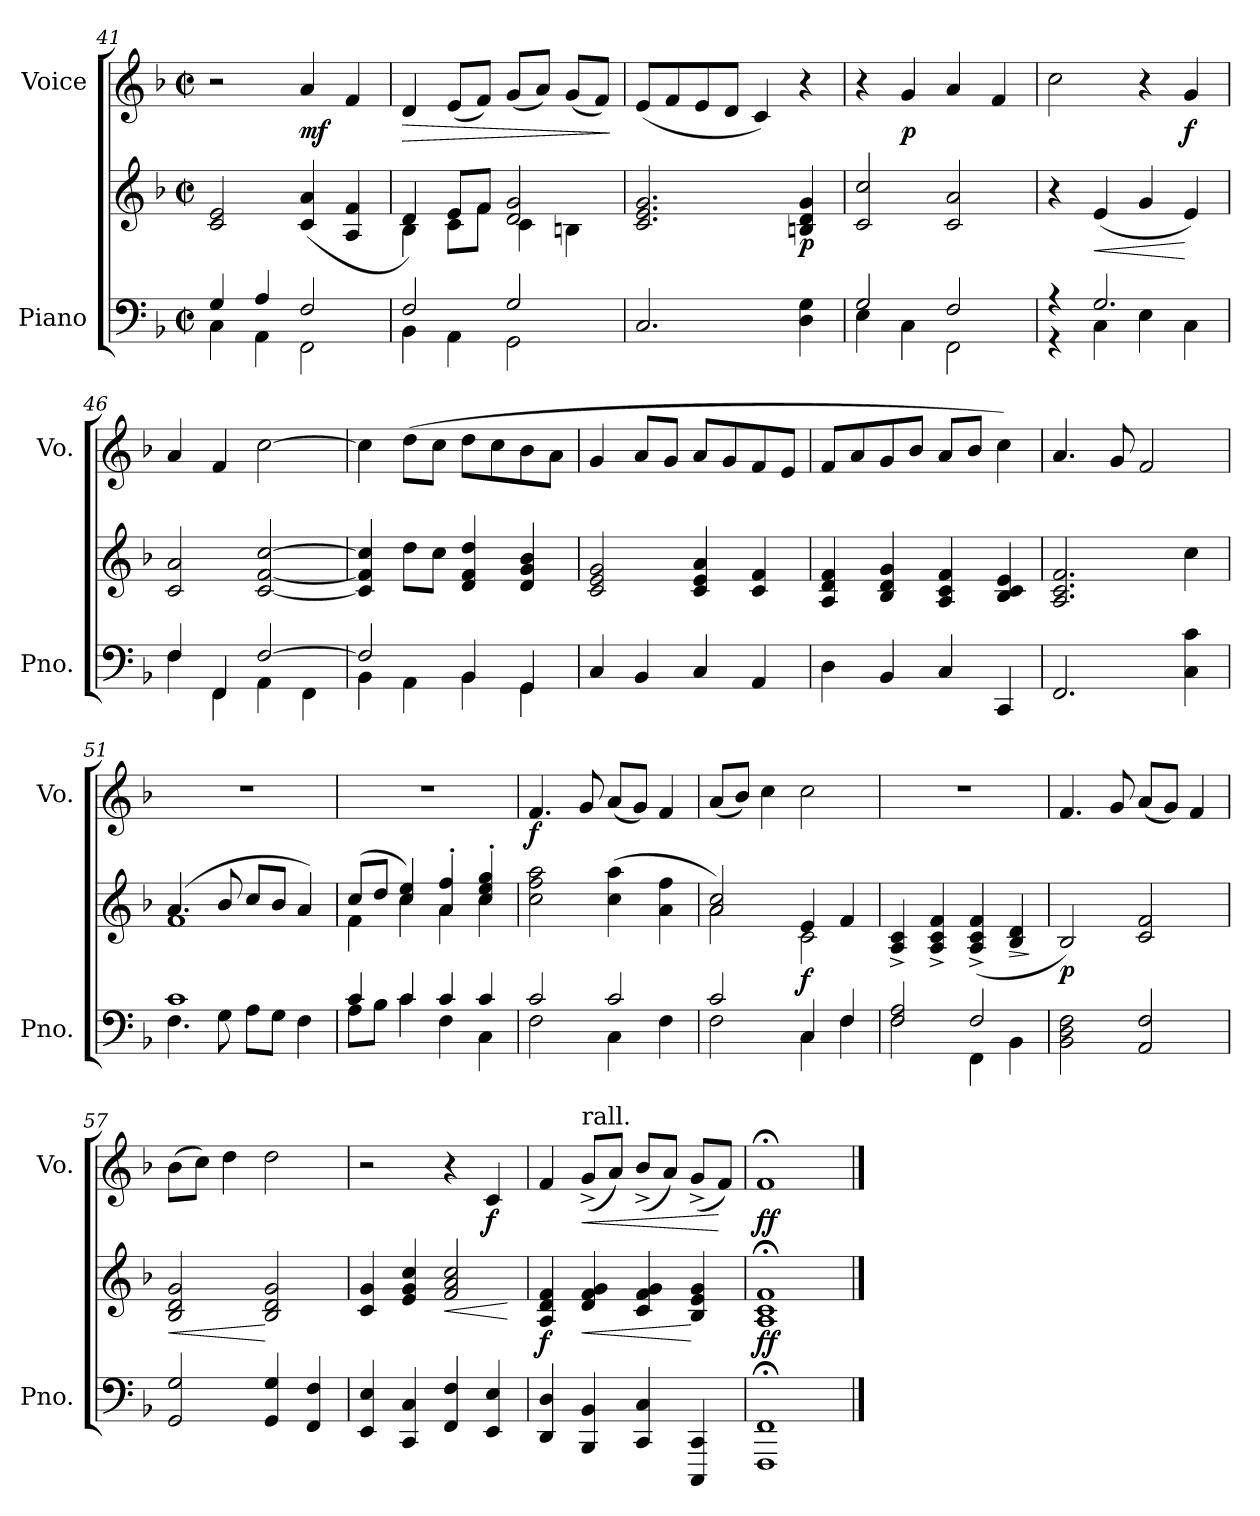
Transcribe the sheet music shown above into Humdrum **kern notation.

**kern	**kern	**dynam	**kern	**dynam
*part2	*part2	*part2	*part1	*part1
*staff3	*staff2	*staff2/3	*staff1	*staff1
*I"Piano	*	*	*I"Voice	*
*I'Pno.	*	*	*I'Vo.	*
*clefF4	*clefG2	*	*clefG2	*
*k[b-]	*k[b-]	*	*k[b-]	*
*F:	*F:	*	*F:	*
*M2/2	*M2/2	*	*M2/2	*
*met(c|)	*met(c|)	*	*met(c|)	*
=41	=41	=41	=41	=41
*^	*	*	*	*
4G/	4C\	2c/ 2e/	.	2r	.
4A/	4AA\	.	.	.	.
!	!	!	!	!	!LO:DY:b
2F/	2FF\	(4c/ 4a/	.	4a/	mf
.	.	4A/ 4f/	.	4f/	.
=42	=42	=42	=42	=42	=42
*	*	*^	*	*	*
!	!	!	!	!	!	!LO:HP:b
2F/	4BB-\	4d/)	4B-\	.	4d/	>
.	4AA\	8e/L	8c\L	.	(8e/L	.
.	.	8f/J	8f\J	.	8f/J)	.
2G/	2GG\	2d/ 2g/	4c\	.	(8g/L	.
.	.	.	.	.	8a/J)	.
.	.	.	4Bn\	.	(8g/L	.
.	.	.	.	.	8f/J)	.
*v	*v	*	*	*	*	*
*	*v	*v	*	*	*
.	.	.	.	]
=43	=43	=43	=43	=43
2.C/	2.c/ 2.e/ 2.g/	.	(8e/L	.
.	.	.	8f/	.
.	.	.	8e/	.
.	.	.	8d/J	.
.	.	.	4c/)	.
!	!	!LO:DY:b	!	!
4D\ 4G\	4Bn/ 4d/ 4g/	p	4r	.
=44	=44	=44	=44	=44
*^	*	*	*	*
2G/	4E\	2c/ 2cc/	.	4r	.
!	!	!	!	!	!LO:DY:b
.	4C\	.	.	4g/	p
2F/	2FF\	2c/ 2a/	.	4a/	.
.	.	.	.	4f/	.
!!LO:PB:g=z
=45	=45	=45	=45	=45	=45
4r	4r	4r	.	2cc\	.
!	!	!	!LO:HP:b	!	!
2.G/	4C\	(4e/	<	.	.
.	4E\	4g/	.	4r	.
!	!	!	!	!	!LO:DY:b
.	4C\	4e/)	[	4g/	f
=46	=46	=46	=46	=46	=46
4F/	4F\	2c/ 2a/	.	4a/	.
4FF/	4FF\	.	.	4f/	.
[2F/	4AA\	[2c/ [2f/ [2cc/	.	[2cc\	.
.	4FF\	.	.	.	.
=47	=47	=47	=47	=47	=47
2F/]	4BB-\	4c/] 4f/] 4cc/]	.	4cc\]	.
.	4AA\	8dd\L	.	(8dd\L	.
.	.	8cc\J	.	8cc\J	.
4BB-/	4BB-\	4d/ 4f/ 4dd/	.	8dd\L	.
.	.	.	.	8cc\	.
4GG/	4GG\	4d/ 4g/ 4b-/	.	8b-\	.
.	.	.	.	8a\J	.
*v	*v	*	*	*	*
=48	=48	=48	=48	=48
4C/	2c/ 2e/ 2g/	.	4g/	.
4BB-/	.	.	8a/L	.
.	.	.	8g/J	.
4C/	4c/ 4e/ 4a/	.	8a/L	.
.	.	.	8g/	.
4AA/	4c/ 4f/	.	8f/	.
.	.	.	8e/J	.
=49	=49	=49	=49	=49
4D\	4A/ 4d/ 4f/	.	8f/L	.
.	.	.	8a/	.
4BB-/	4B-/ 4d/ 4g/	.	8g/	.
.	.	.	8b-/J	.
4C/	4A/ 4c/ 4f/	.	8a/L	.
.	.	.	8b-/J	.
4CC/	4B-/ 4c/ 4e/	.	4cc\)	.
=50	=50	=50	=50	=50
2.FF/	2.A/ 2.c/ 2.f/	.	4.a/	.
.	.	.	8g/	.
.	.	.	2f/	.
4C\ 4c\	4cc\	.	.	.
!!LO:LB:g=z
=51	=51	=51	=51	=51
*^	*^	*	*	*
1c	4.F\	(4.a/	1f	.	1r	.
.	8G\	8b-/	.	.	.	.
.	8A\L	8cc/L	.	.	.	.
.	8G\J	8b-/J	.	.	.	.
.	4F\	4a/)	.	.	.	.
=52	=52	=52	=52	=52	=52	=52
4c/	8A\L	(8cc/L	4f\	.	1r	.
.	8B-\J	8dd/J	.	.	.	.
4c/	4c\	4cc/ 4ee/)	4cc\	.	.	.
4c/	4F\	4a/' 4ff/'	4a\	.	.	.
4c/	4C\	4cc/' 4ee/' 4gg/'	4cc\	.	.	.
=53	=53	=53	=53	=53	=53	=53
!	!	!	!	!	!	!LO:DY:b
*	*	*v	*v	*	*	*
2c/	2F\	2cc\ 2ff\ 2aa\	.	4.f/	f
.	.	.	.	8g/	.
2c/	4C\	(4cc\ 4aa\	.	(8a/L	.
.	.	.	.	8g/J)	.
.	4F\	4a\ 4ff\	.	4f/	.
=54	=54	=54	=54	=54	=54
*	*	*^	*	*	*
2c/	2F\	2a/ 2cc/)	2a\	.	(8a/L	.
.	.	.	.	.	8b-/J)	.
.	.	.	.	.	4cc\	.
!	!	!	!	!LO:DY:b	!	!
4C/	4C\	4e/	2c\	f	2cc\	.
4F/	4F\	4f/	.	.	.	.
*	*	*v	*v	*	*	*
=55	=55	=55	=55	=55	=55
2F/ 2A/	2F\	4A/^ 4c/^	.	1r	.
.	.	4A/^ 4c/^ 4f/^	.	.	.
2F/	4FF\	(4A/^ 4c/^ 4f/^	.	.	.
!	!	!	!LO:HP:b	!	!
.	4BB-\	4B-/ 4d/	>	.	.
*v	*v	*	*	*	*
.	.	]	.	.
=56	=56	=56	=56	=56
!	!	!LO:DY:b	!	!
2BB-\ 2D\ 2F\	2B-/)	p	4.f/	.
.	.	.	8g/	.
2AA/ 2F/	2c/ 2f/	.	(8a/L	.
.	.	.	8g/J)	.
.	.	.	4f/	.
=57	=57	=57	=57	=57
!	!	!LO:HP:b	!	!
2GG/ 2G/	2B-/ 2d/ 2g/	<	(8b-\L	.
.	.	.	8cc\J)	.
.	.	.	4dd\	.
4GG/ 4G/	2B-/ 2d/ 2g/	[	2dd\	.
4FF/ 4F/	.	.	.	.
!!LO:LB:g=z
=58	=58	=58	=58	=58
4EE/ 4E/	4c/ 4g/	.	2r	.
4CC/ 4C/	4e/ 4g/ 4cc/	.	.	.
!	!	!LO:HP:b	!	!
4FF/ 4F/	2f/ 2a/ 2cc/	<	4r	.
!	!	!	!	!LO:DY:b
4EE/ 4E/	.	.	4c/	f
.	.	[	.	.
=59	=59	=59	=59	=59
!	!	!LO:DY:b	!	!
4DD/ 4D/	4A/ 4d/ 4f/	f	4f/	.
!	!	!	!LO:TX:a:t=rall.	!
!	!	!LO:HP:b	!	!LO:HP:b
4BBB-/ 4BB-/	4d/ 4f/ 4g/	<	(8g^/L	<
.	.	.	8a/J)	.
4CC/ 4C/	4c/ 4f/ 4g/	.	(8b-^/L	.
.	.	.	8a/J)	.
4CCC/ 4CC/	4B-/ 4e/ 4g/	[	(8g^/L	.
.	.	.	8f/J)	[
=60	=60	=60	=60	=60
!	!	!LO:DY:b	!	!LO:DY:b
1FFF;< 1FF;<	1A;< 1c;< 1f;<	ff	1f;<	ff
==	==	==	==	==
*-	*-	*-	*-	*-
